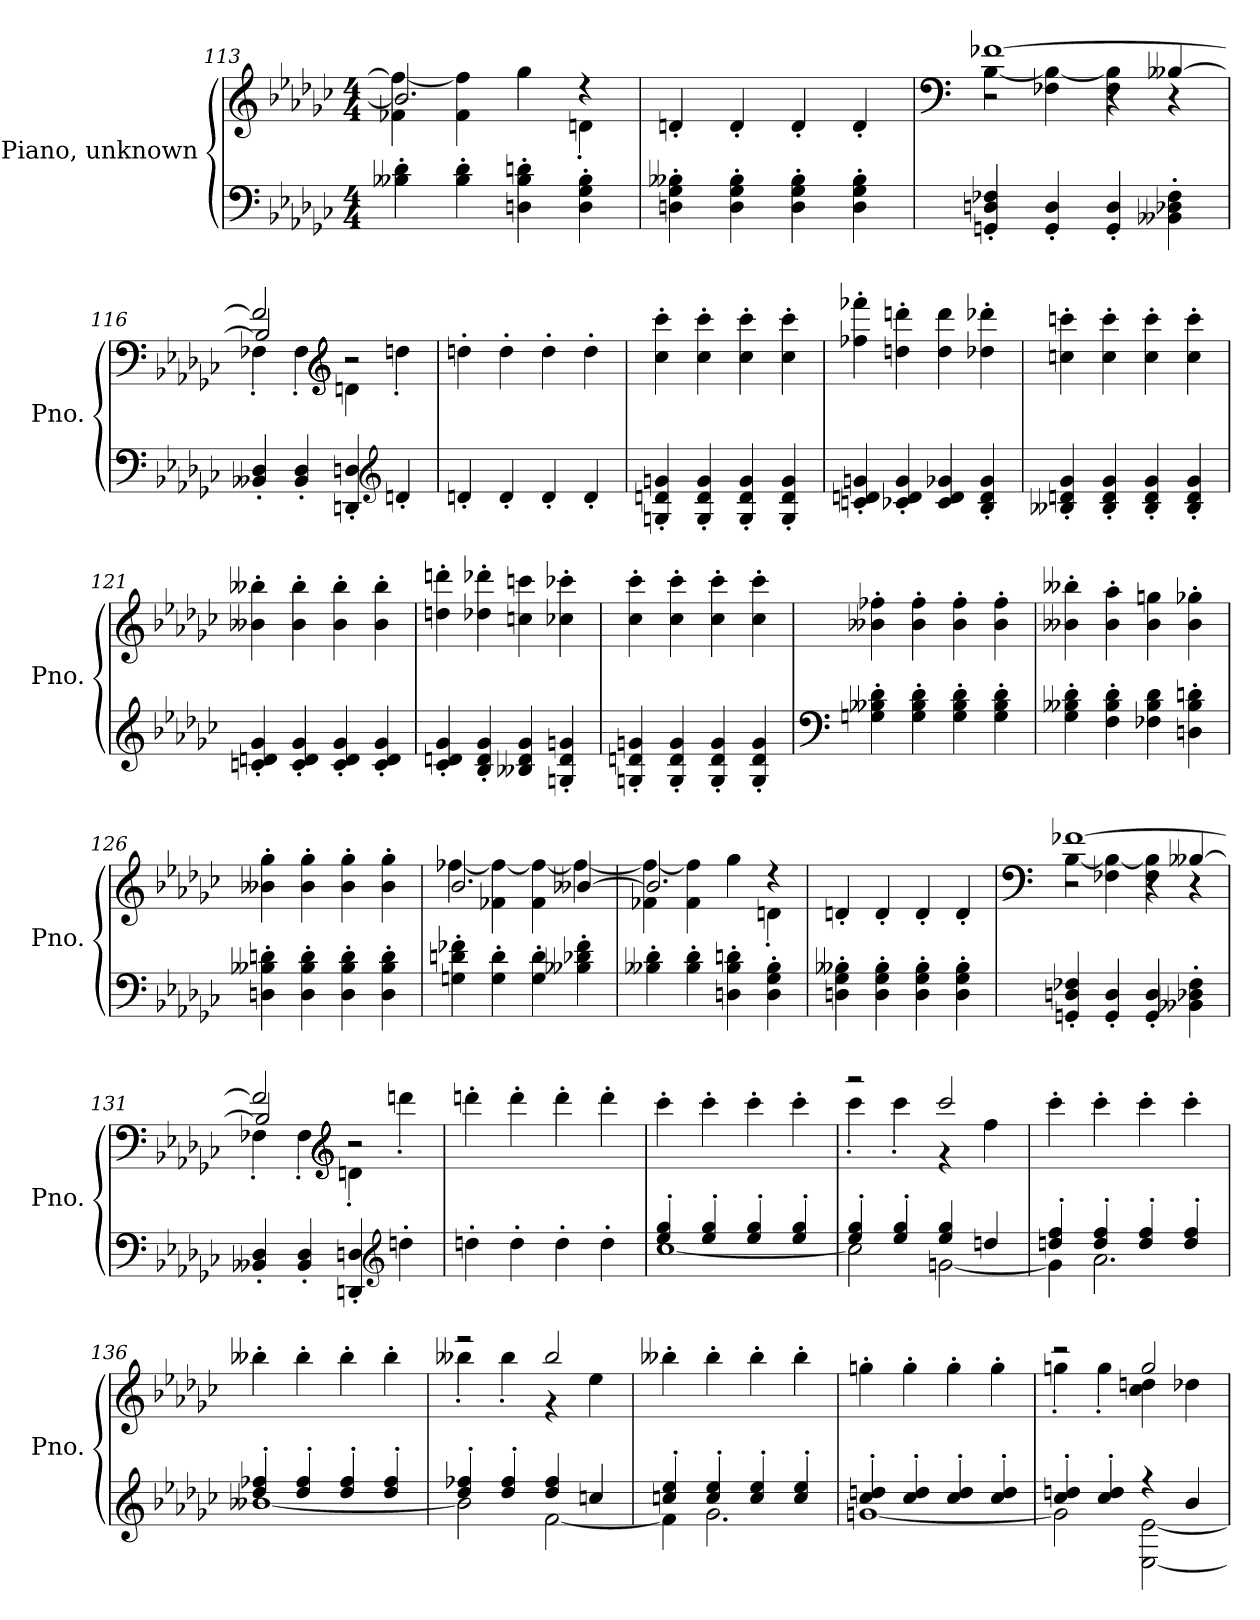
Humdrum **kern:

**kern	**kern
*part1	*part1
*staff2	*staff1
*I"Piano, unknown	*
*I'Pno.	*
*clefF4	*clefG2
*k[b-e-a-d-g-c-]	*k[b-e-a-d-g-c-]
*M4/4	*M4/4
=113	=113
*	*^
4B--X\' 4d-\'	2.b--/]	4f-X\ 4ff-\_
4B--\' 4d-\'	.	4f-\ 4ff-\]
4Dn\' 4B--\' 4dn\'	.	4gg-\
4D\' 4G-\' 4B--\'	4r	4dn'\
*	*v	*v
=114	=114
4Dn\' 4G-\' 4B--X\'	4dn'/
4D\' 4G-\' 4B--\'	4d'/
4D\' 4G-\' 4B--\'	4d'/
4D\' 4G-\' 4B--\'	4d'/
=115	=115
*	*clefF4
*	*^
*	*	*^
4GGn/' 4Dn/' 4F-X/'	[1f-X	[4B-\	2r
4GG/' 4D/'	.	4F-X\ 4B-\_	.
4GG/' 4D/'	.	4F-\ 4B-\]	4r
4BB--X\' 4D-X\' 4F-\'	.	4r	[4B--X/
!!LO:LB:g=z	!!	!!
=116	=116	=116	=116
4BB--X/' 4D-/'	2f-/]	4F-X'\	2B--/]
4BB--/' 4D-/'	.	4F-'\	.
*	*clefG2	*	*
4DDn/' 4Dn/'	2r	4dn\	2r
*clefG2	*	*	*
4dn'/	.	4ddn'\	.
*	*v	*v	*v
=117	=117
4dn'/	4ddn'\
4d'/	4dd'\
4d'/	4dd'\
4d'/	4dd'\
=118	=118
4Gn/' 4dn/' 4gn/'	4cc-\' 4ccc-\'
4G/' 4d/' 4g/'	4cc-\' 4ccc-\'
4G/' 4d/' 4g/'	4cc-\' 4ccc-\'
4G/' 4d/' 4g/'	4cc-\' 4ccc-\'
=119	=119
4cn/' 4dn/' 4gn/'	4ff-X\' 4fff-X\'
4c-X/' 4d/' 4g/'	4ddn\' 4dddn\'
4c-/ 4d/ 4g-X/	4dd\ 4ddd\
4B-/' 4d/' 4g-/'	4dd-X\' 4ddd-X\'
=120	=120
4B--X/' 4dn/' 4g-/'	4ccn\' 4cccn\'
4B--/' 4d/' 4g-/'	4cc\' 4ccc\'
4B--/' 4d/' 4g-/'	4cc\' 4ccc\'
4B--/' 4d/' 4g-/'	4cc\' 4ccc\'
!!LO:LB:g=z
=121	=121
4cn/' 4dn/' 4g-/'	4b--X\' 4bb--X\'
4c/' 4d/' 4g-/'	4b--\' 4bb--\'
4c/' 4d/' 4g-/'	4b--\' 4bb--\'
4c/' 4d/' 4g-/'	4b--\' 4bb--\'
=122	=122
4c-/' 4dn/' 4g-/'	4ddn\' 4dddn\'
4B-/' 4d/' 4g-/'	4dd-X\' 4ddd-X\'
4B--X/ 4d/ 4g-/	4ccn\ 4cccn\
4Gn/' 4d/' 4gn/'	4cc-X\' 4ccc-X\'
=123	=123
4Gn/' 4dn/' 4gn/'	4cc-\' 4ccc-\'
4G/' 4d/' 4g/'	4cc-\' 4ccc-\'
4G/' 4d/' 4g/'	4cc-\' 4ccc-\'
4G/' 4d/' 4g/'	4cc-\' 4ccc-\'
=124	=124
*clefF4	*
4Gn\' 4B--X\' 4d-\'	4b--X\' 4ff-X\'
4G\' 4B--\' 4d-\'	4b--\' 4ff-\'
4G\' 4B--\' 4d-\'	4b--\' 4ff-\'
4G\' 4B--\' 4d-\'	4b--\' 4ff-\'
=125	=125
4G-\' 4B--X\' 4d-\'	4b--X\' 4bb--X\'
4F\' 4B--\' 4d-\'	4b--\' 4aa-\'
4F-X\ 4B--\ 4d-\	4b--\ 4ggn\
4Dn\' 4B--\' 4dn\'	4b--\' 4gg-X\'
!!LO:LB:g=z
=126	=126
4Dn\' 4B--X\' 4dn\'	4b--X\' 4gg-\'
4D\' 4B--\' 4d\'	4b--\' 4gg-\'
4D\' 4B--\' 4d\'	4b--\' 4gg-\'
4D\' 4B--\' 4d\'	4b--\' 4gg-\'
=127	=127
*	*^
4Gn\' 4dn\' 4f-X\'	2.b-/	[4ff-X\
4G\' 4d\'	.	4f-X\ 4ff-\_
4G\' 4d\'	.	4f-\ 4ff-\_
4B--X\' 4d-X\' 4f-\'	[4b--X/	4ff-\_
=128	=128	=128
4B--X\' 4d-\'	2.b--/]	4f-X\ 4ff-\_
4B--\' 4d-\'	.	4f-\ 4ff-\]
4Dn\' 4B--\' 4dn\'	.	4gg-\
4D\' 4G-\' 4B--\'	4r	4dn'\
*	*v	*v
=129	=129
4Dn\' 4G-\' 4B--X\'	4dn'/
4D\' 4G-\' 4B--\'	4d'/
4D\' 4G-\' 4B--\'	4d'/
4D\' 4G-\' 4B--\'	4d'/
=130	=130
*	*clefF4
*	*^
*	*	*^
4GGn/' 4Dn/' 4F-X/'	[1f-X	[4B-\	2r
4GG/' 4D/'	.	4F-X\ 4B-\_	.
4GG/' 4D/'	.	4F-\ 4B-\]	4r
4BB--X\' 4D-X\' 4F-\'	.	4r	[4B--X/
!!LO:LB:g=z	!!	!!
=131	=131	=131	=131
4BB--X/' 4D-/'	2f-/]	4F-X'\	2B--/]
4BB--/' 4D-/'	.	4F-'\	.
*	*clefG2	*	*
4DDn/' 4Dn/'	2r	4dn'\	2r
*clefG2	*	*	*
4ddn'\	.	4dddn'\	.
*	*v	*v	*v
=132	=132
4ddn'\	4dddn'\
4dd'\	4ddd'\
4dd'\	4ddd'\
4dd'\	4ddd'\
=133	=133
*^	*
4ee-/' 4gg-/'	[1cc-	4ccc-'\
4ee-/' 4gg-/'	.	4ccc-'\
4ee-/' 4gg-/'	.	4ccc-'\
4ee-/' 4gg-/'	.	4ccc-'\
=134	=134	=134
*	*	*^
4ee-/' 4gg-/'	2cc-\]	2r	4ccc-'\
4ee-/' 4gg-/'	.	.	4ccc-'\
4ee-/ 4gg-/	[2gn\	2ccc-/	4r
4ddn/	.	.	4ff\
*	*	*v	*v
=135	=135	=135
4ddn/' 4ff/'	4g\]	4ccc-'\
4dd/' 4ff/'	2.a-\	4ccc-'\
4dd/' 4ff/'	.	4ccc-'\
4dd/' 4ff/'	.	4ccc-'\
!!LO:LB:g=z
=136	=136	=136
4dd-/' 4ff-X/'	[1b--X	4bb--X'\
4dd-/' 4ff-/'	.	4bb--'\
4dd-/' 4ff-/'	.	4bb--'\
4dd-/' 4ff-/'	.	4bb--'\
=137	=137	=137
*	*	*^
4dd-/' 4ff-X/'	2b--\]	2r	4bb--X'\
4dd-/' 4ff-/'	.	.	4bb--'\
4dd-/ 4ff-/	[2f\	2bb--/	4r
4ccn/	.	.	4ee-\
*	*	*v	*v
=138	=138	=138
4ccn/' 4ee-/'	4f\]	4bb--X'\
4cc/' 4ee-/'	2.g-\	4bb--'\
4cc/' 4ee-/'	.	4bb--'\
4cc/' 4ee-/'	.	4bb--'\
=139	=139	=139
4cc-/' 4ddn/'	[1gn	4ggn'\
4cc-/' 4dd/'	.	4gg'\
4cc-/' 4dd/'	.	4gg'\
4cc-/' 4dd/'	.	4gg'\
=140	=140	=140
*	*	*^
4cc-/' 4ddn/'	2g\]	2r	4ggn'\
4cc-/' 4dd/'	.	.	4gg'\
4r	[2E-\ [2e-\	2gg/	4cc-\ 4ddn\
4b-/	.	.	4dd-X\
*v	*v	*	*
*	*v	*v
=	=
*-	*-
